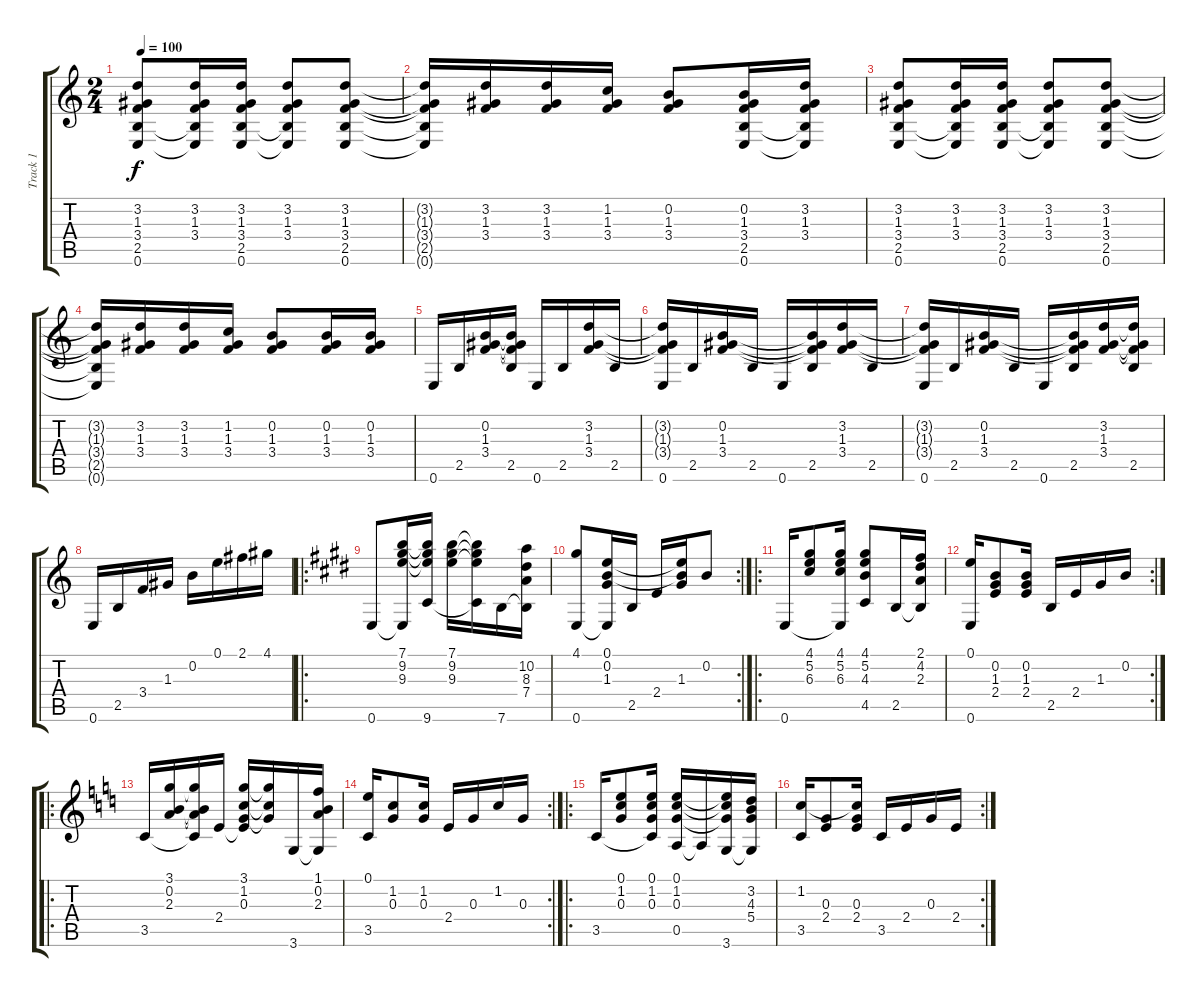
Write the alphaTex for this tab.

\track ("Track 1" "Track 1") {instrument acousticguitarnylon}
\staff {score tabs}
\tuning (E4 B3 G3 D3 A2 E2) {hide}
\ts (2 4)
\tempo 100
\clef g2
\ks c
(3.2 1.3 3.4 2.5 0.6).8{dy f} (3.2 1.3 3.4 2.5{t} 0.6{t}).16 (3.2 1.3 3.4 2.5 0.6).16 (3.2 1.3 3.4 2.5{t} 0.6{t}).8 (3.2 1.3 3.4 2.5 0.6).8 |
(3.2{t} 1.3{t} 3.4{t} 2.5{t} 0.6{t}).16 (3.2 1.3 3.4).16 (3.2 1.3 3.4).16 (1.2 1.3 3.4).16 (0.2 1.3 3.4).8 (0.2 1.3 3.4 2.5 0.6).16 (3.2 1.3 3.4 2.5{t} 0.6{t}).16 |
(3.2 1.3 3.4 2.5 0.6).8 (3.2 1.3 3.4 2.5{t} 0.6{t}).16 (3.2 1.3 3.4 2.5 0.6).16 (3.2 1.3 3.4 2.5{t} 0.6{t}).8 (3.2 1.3 3.4 2.5 0.6).8 |
(3.2{t} 1.3{t} 3.4{t} 2.5{t} 0.6{t}).16 (3.2 1.3 3.4).16 (3.2 1.3 3.4).16 (1.2 1.3 3.4).16 (0.2 1.3 3.4).8 (0.2 1.3 3.4).16 (0.2 1.3 3.4).16 |
0.6.16 2.5.16 (0.2 1.3 3.4).16 (0.2{t} 1.3{t} 3.4{t} 2.5).16 0.6.16 2.5.16 (3.2 1.3 3.4).16 2.5.16 |
(3.2{t} 1.3{t} 3.4{t} 0.6).16 2.5.16 (0.2 1.3 3.4).16 2.5.16 0.6.16 (0.2{t} 1.3{t} 3.4{t} 2.5).16 (3.2 1.3 3.4).16 2.5.16 |
(3.2{t} 1.3{t} 3.4{t} 0.6).16 2.5.16 (0.2 1.3 3.4).16 2.5.16 0.6.16 (0.2{t} 1.3{t} 3.4{t} 2.5).16 (3.2 1.3 3.4).16 (3.2{t} 1.3{t} 3.4{t} 2.5).16 |
0.6.16 2.5.16 3.4.16 1.3.16 0.2.16 0.1.16 2.1.16 4.1.16 |
\ro
\ks e
0.6.8 (7.1 9.2 9.3 0.6{t}).16 (7.1{t} 9.2{t} 9.3{t} 9.6).16 (7.1 9.2 9.3).16 (7.1{t} 9.2{t} 9.3{t} 9.6{t}).16 7.6.16 (10.2 8.3 7.4 7.6{t}).16 |
\rc 2
(4.1 0.6).8 (0.1 0.2 1.3 0.6{t}).16 2.5.16 2.4.16 (0.1{t} 0.2{t} 1.3).16 0.2.8 |
\ro
0.6.16 (4.1 5.2 6.3).8 (4.1 5.2 6.3 0.6{t}).16 (4.1 5.2 4.3 4.5).8 2.5.16 (2.1 4.2 2.3 2.5{t}).16 |
\rc 2
(0.1 0.6).16 (0.2 1.3 2.4).8 (0.2 1.3 2.4).16 2.5.16 2.4.16 1.3.16 0.2.16 |
\ro
\ks c
3.5.16 (3.1 0.2 2.3).16 (3.1{t} 0.2{t} 2.3{t} 3.5{t}).16 2.4.16 (3.1 1.2 0.3 2.4{t}).16 (3.1{t} 1.2{t} 0.3{t}).16 3.6.16 (1.1 0.2 2.3 3.6{t}).16 |
\rc 2
(0.1 3.5).16 (1.2 0.3).8 (1.2 0.3).16 2.4.16 0.3.16 1.2.16 0.3.16 |
\ro
3.5.16 (0.1 1.2 0.3).8 (0.1 1.2 0.3 3.5{t}).16 (0.1 1.2 0.3 0.5).16 0.5{t}.16 (0.1{t} 1.2{t} 0.3{t} 3.6).16 (3.2 4.3 5.4 3.6{t}).16 |
\rc 2
(1.2 3.5).16 (0.3 2.4).8 (1.2{t} 0.3 2.4).16 3.5.16 2.4.16 0.3.16 2.4.16
